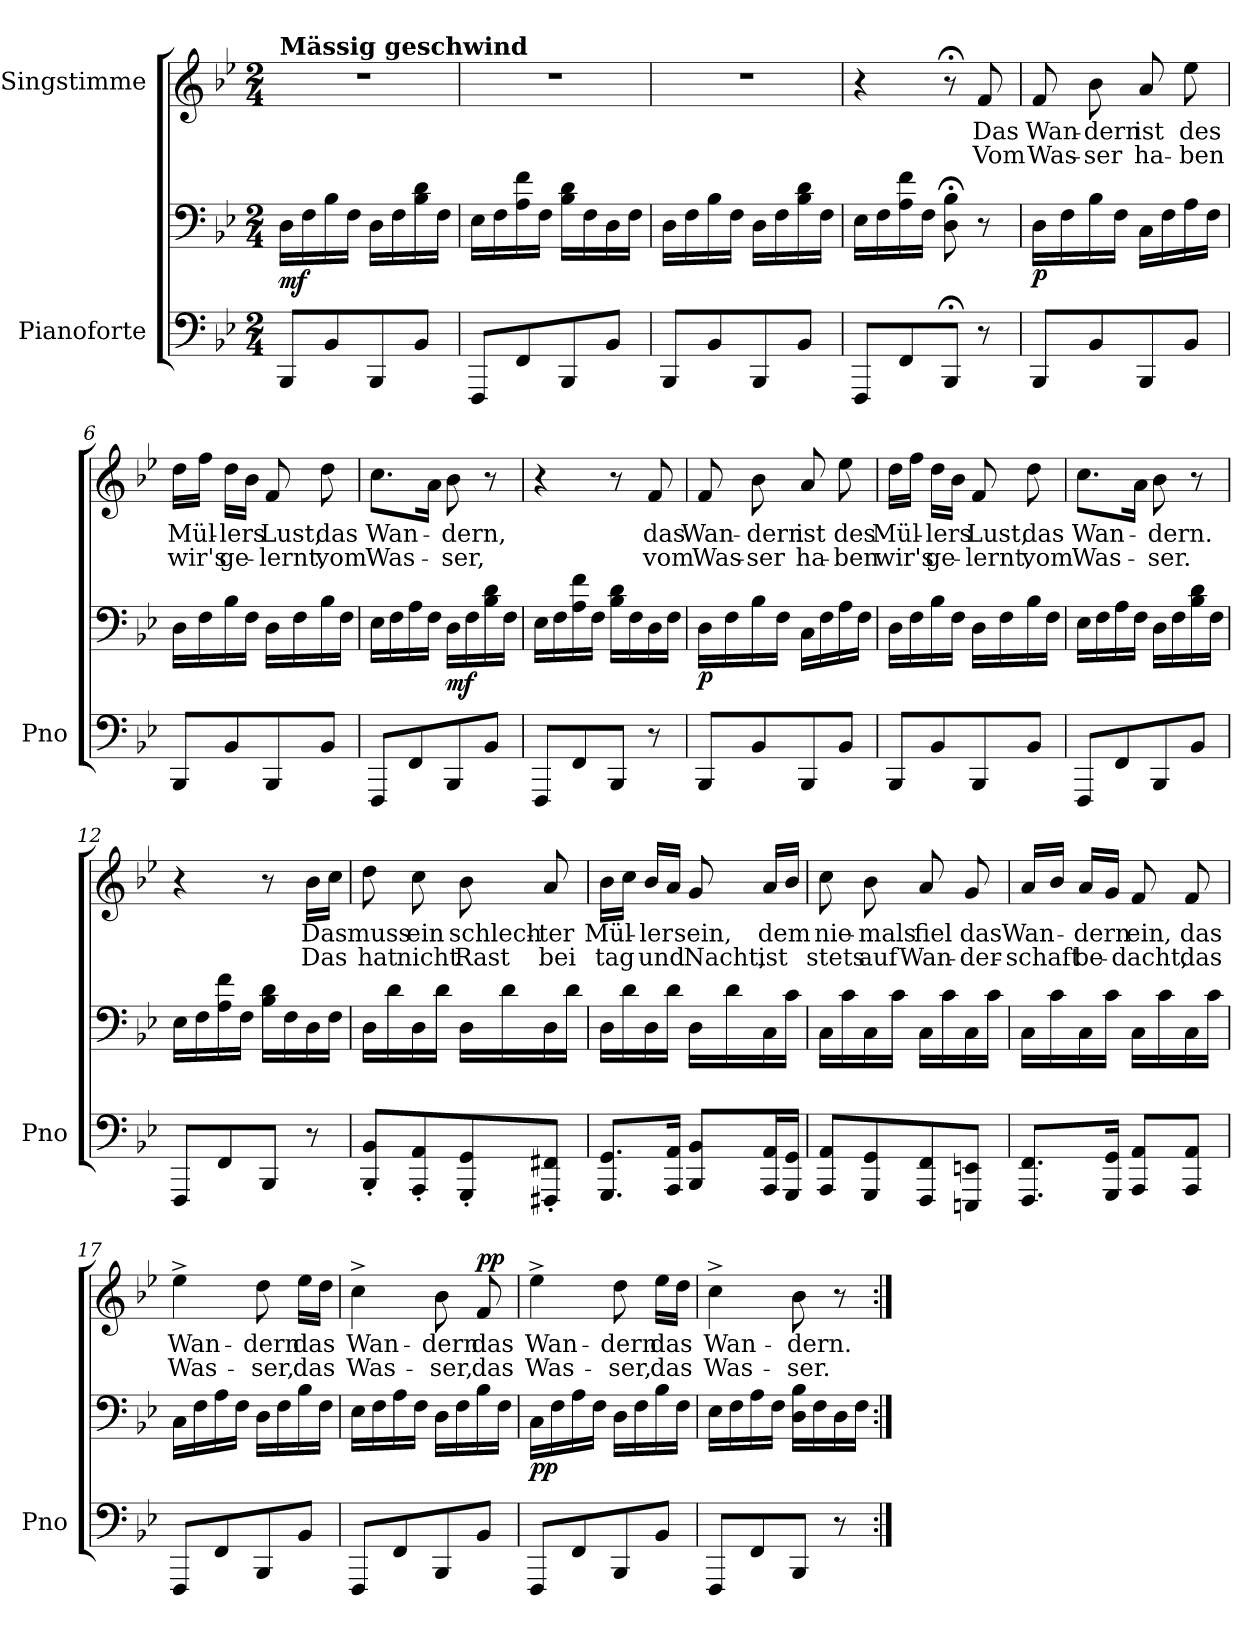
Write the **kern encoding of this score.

**kern	**kern	**dynam	**kern	**text	**text	**dynam
*part2	*part2	*part2	*part1	*part1	*part1	*part1
*staff3	*staff2	*staff2/3	*staff1	*staff1	*staff1	*staff1
*I"Pianoforte	*	*	*I"Singstimme	*	*	*
*I'Pno	*	*	*	*	*	*
*clefF4	*clefF4	*	*clefG2	*	*	*
*k[b-e-]	*k[b-e-]	*	*k[b-e-]	*	*	*
*B-:	*B-:	*	*B-:	*	*	*
*M2/4	*M2/4	*	*M2/4	*	*	*
=1	=1	=1	=1	=1	=1	=1
!	!	!	!LO:TX:a:B:t=Mässig geschwind	!	!	!
!	!	!LO:DY:b	!	!	!	!
8BBB-/L	16D\LL	mf	2r	.	.	.
.	16F\	.	.	.	.	.
8BB-/	16B-\	.	.	.	.	.
.	16F\JJ	.	.	.	.	.
8BBB-/	16D\LL	.	.	.	.	.
.	16F\	.	.	.	.	.
8BB-/J	16B-\ 16d\	.	.	.	.	.
.	16F\JJ	.	.	.	.	.
=2	=2	=2	=2	=2	=2	=2
8FFF/L	16E-\LL	.	2r	.	.	.
.	16F\	.	.	.	.	.
8FF/	16A\ 16f\	.	.	.	.	.
.	16F\JJ	.	.	.	.	.
8BBB-/	16B-\ 16d\LL	.	.	.	.	.
.	16F\	.	.	.	.	.
8BB-/J	16D\	.	.	.	.	.
.	16F\JJ	.	.	.	.	.
=3	=3	=3	=3	=3	=3	=3
8BBB-/L	16D\LL	.	2r	.	.	.
.	16F\	.	.	.	.	.
8BB-/	16B-\	.	.	.	.	.
.	16F\JJ	.	.	.	.	.
8BBB-/	16D\LL	.	.	.	.	.
.	16F\	.	.	.	.	.
8BB-/J	16B-\ 16d\	.	.	.	.	.
.	16F\JJ	.	.	.	.	.
=4	=4	=4	=4	=4	=4	=4
8FFF/L	16E-\LL	.	4r	.	.	.
.	16F\	.	.	.	.	.
8FF/	16A\ 16f\	.	.	.	.	.
.	16F\JJ	.	.	.	.	.
8BBB-;/J	8D\;< 8B-\;<	.	8r;<	.	.	.
8r	8r	.	8f/	Das	Vom	.
=5	=5	=5	=5	=5	=5	=5
!	!	!LO:DY:b	!	!	!	!
8BBB-/L	16D\LL	p	8f/	Wan-	Was-	.
.	16F\	.	.	.	.	.
8BB-/	16B-\	.	8b-\	-dern	-ser	.
.	16F\JJ	.	.	.	.	.
8BBB-/	16C\LL	.	8a/	ist	ha-	.
.	16F\	.	.	.	.	.
8BB-/J	16A\	.	8ee-\	des	-ben	.
.	16F\JJ	.	.	.	.	.
=6	=6	=6	=6	=6	=6	=6
8BBB-/L	16D\LL	.	16dd\LL	Mül-	wir's	.
.	16F\	.	16ff\JJ	.	.	.
8BB-/	16B-\	.	16dd\LL	-lers	ge-	.
.	16F\JJ	.	16b-\JJ	.	.	.
8BBB-/	16D\LL	.	8f/	Lust,	-lernt,	.
.	16F\	.	.	.	.	.
8BB-/J	16B-\	.	8dd\	das	vom	.
.	16F\JJ	.	.	.	.	.
=7	=7	=7	=7	=7	=7	=7
8FFF/L	16E-\LL	.	8.cc\L	Wan-	Was-	.
.	16F\	.	.	.	.	.
8FF/	16A\	.	.	.	.	.
.	16F\JJ	.	16a\Jk	.	.	.
!	!	!LO:DY:b	!	!	!	!
8BBB-/	16D\LL	mf	8b-\	-dern,	-ser,	.
.	16F\	.	.	.	.	.
8BB-/J	16B-\ 16d\	.	8r	.	.	.
.	16F\JJ	.	.	.	.	.
=8	=8	=8	=8	=8	=8	=8
8FFF/L	16E-\LL	.	4r	.	.	.
.	16F\	.	.	.	.	.
8FF/	16A\ 16f\	.	.	.	.	.
.	16F\JJ	.	.	.	.	.
8BBB-/J	16B-\ 16d\LL	.	8r	.	.	.
.	16F\	.	.	.	.	.
8r	16D\	.	8f/	das	vom	.
.	16F\JJ	.	.	.	.	.
=9	=9	=9	=9	=9	=9	=9
!	!	!LO:DY:b	!	!	!	!
8BBB-/L	16D\LL	p	8f/	Wan-	Was-	.
.	16F\	.	.	.	.	.
8BB-/	16B-\	.	8b-\	-dern	-ser	.
.	16F\JJ	.	.	.	.	.
8BBB-/	16C\LL	.	8a/	ist	ha-	.
.	16F\	.	.	.	.	.
8BB-/J	16A\	.	8ee-\	des	-ben	.
.	16F\JJ	.	.	.	.	.
=10	=10	=10	=10	=10	=10	=10
8BBB-/L	16D\LL	.	16dd\LL	Mül-	wir's	.
.	16F\	.	16ff\JJ	.	.	.
8BB-/	16B-\	.	16dd\LL	-lers	ge-	.
.	16F\JJ	.	16b-\JJ	.	.	.
8BBB-/	16D\LL	.	8f/	Lust,	-lernt,	.
.	16F\	.	.	.	.	.
8BB-/J	16B-\	.	8dd\	das	vom	.
.	16F\JJ	.	.	.	.	.
=11	=11	=11	=11	=11	=11	=11
8FFF/L	16E-\LL	.	8.cc\L	Wan-	Was-	.
.	16F\	.	.	.	.	.
8FF/	16A\	.	.	.	.	.
.	16F\JJ	.	16a\Jk	.	.	.
8BBB-/	16D\LL	.	8b-\	-dern.	-ser.	.
.	16F\	.	.	.	.	.
8BB-/J	16B-\ 16d\	.	8r	.	.	.
.	16F\JJ	.	.	.	.	.
=12	=12	=12	=12	=12	=12	=12
8FFF/L	16E-\LL	.	4r	.	.	.
.	16F\	.	.	.	.	.
8FF/	16A\ 16f\	.	.	.	.	.
.	16F\JJ	.	.	.	.	.
8BBB-/J	16B-\ 16d\LL	.	8r	.	.	.
.	16F\	.	.	.	.	.
8r	16D\	.	16b-\LL	Das	Das	.
.	16F\JJ	.	16cc\JJ	.	.	.
=13	=13	=13	=13	=13	=13	=13
8BBB-/' 8BB-/'L	16D\LL	.	8dd\	muss	hat	.
.	16d\	.	.	.	.	.
8AAA/' 8AA/'	16D\	.	8cc\	ein	nicht	.
.	16d\JJ	.	.	.	.	.
8GGG/' 8GG/'	16D\LL	.	8b-\	schlech-	Rast	.
.	16d\	.	.	.	.	.
8FFF#X/' 8FF#X/'J	16D\	.	8a/	-ter	bei	.
.	16d\JJ	.	.	.	.	.
=14	=14	=14	=14	=14	=14	=14
8.GGG/ 8.GG/L	16D\LL	.	16b-\LL	Mül-	tag	.
.	16d\	.	16cc\JJ	.	.	.
.	16D\	.	16b-/LL	-ler	und	.
16AAA/ 16AA/Jk	16d\JJ	.	16a/JJ	.	.	.
8BBB-/ 8BB-/L	16D\LL	.	8g/	sein,	Nacht,	.
.	16d\	.	.	.	.	.
16AAA/ 16AA/L	16C\	.	16a/LL	dem	ist	.
16GGG/ 16GG/JJ	16c\JJ	.	16b-/JJ	.	.	.
=15	=15	=15	=15	=15	=15	=15
8AAA/ 8AA/L	16C\LL	.	8cc\	nie-	stets	.
.	16c\	.	.	.	.	.
8GGG/ 8GG/	16C\	.	8b-\	-mals	auf	.
.	16c\JJ	.	.	.	.	.
8FFF/ 8FF/	16C\LL	.	8a/	fiel	Wan-	.
.	16c\	.	.	.	.	.
8EEEn/ 8EEn/J	16C\	.	8g/	das	-der-	.
.	16c\JJ	.	.	.	.	.
=16	=16	=16	=16	=16	=16	=16
8.FFF/ 8.FF/L	16C\LL	.	16a/LL	Wan-	-schaft	.
.	16c\	.	16b-/JJ	.	.	.
.	16C\	.	16a/LL	-dern	be-	.
16GGG/ 16GG/Jk	16c\JJ	.	16g/JJ	.	.	.
8AAA/ 8AA/L	16C\LL	.	8f/	ein,	-dacht,	.
.	16c\	.	.	.	.	.
8AAA/ 8AA/J	16C\	.	8f/	das	das	.
.	16c\JJ	.	.	.	.	.
=17	=17	=17	=17	=17	=17	=17
8FFF/L	16C\LL	.	4ee-^\	Wan-	Was-	.
.	16F\	.	.	.	.	.
8FF/	16A\	.	.	.	.	.
.	16F\JJ	.	.	.	.	.
8BBB-/	16D\LL	.	8dd\	-dern	-ser,	.
.	16F\	.	.	.	.	.
8BB-/J	16B-\	.	16ee-\LL	das	das	.
.	16F\JJ	.	16dd\JJ	.	.	.
=18	=18	=18	=18	=18	=18	=18
8FFF/L	16E-\LL	.	4cc^\	Wan-	Was-	.
.	16F\	.	.	.	.	.
8FF/	16A\	.	.	.	.	.
.	16F\JJ	.	.	.	.	.
8BBB-/	16D\LL	.	8b-\	-dern	-ser,	.
.	16F\	.	.	.	.	.
!	!	!	!	!	!	!LO:DY:b
8BB-/J	16B-\	.	8f/	das	das	pp
.	16F\JJ	.	.	.	.	.
=19	=19	=19	=19	=19	=19	=19
!	!	!LO:DY:b	!	!	!	!
8FFF/L	16C\LL	pp	4ee-^\	Wan-	Was-	.
.	16F\	.	.	.	.	.
8FF/	16A\	.	.	.	.	.
.	16F\JJ	.	.	.	.	.
8BBB-/	16D\LL	.	8dd\	-dern	-ser,	.
.	16F\	.	.	.	.	.
8BB-/J	16B-\	.	16ee-\LL	das	das	.
.	16F\JJ	.	16dd\JJ	.	.	.
=20	=20	=20	=20	=20	=20	=20
8FFF/L	16E-\LL	.	4cc^\	Wan-	Was-	.
.	16F\	.	.	.	.	.
8FF/	16A\	.	.	.	.	.
.	16F\JJ	.	.	.	.	.
8BBB-/J	16D\ 16B-\LL	.	8b-\	-dern.	-ser.	.
.	16F\	.	.	.	.	.
8r	16D\	.	8r	.	.	.
.	16F\JJ	.	.	.	.	.
=:|!	=:|!	=:|!	=:|!	=:|!	=:|!	=:|!
*-	*-	*-	*-	*-	*-	*-
